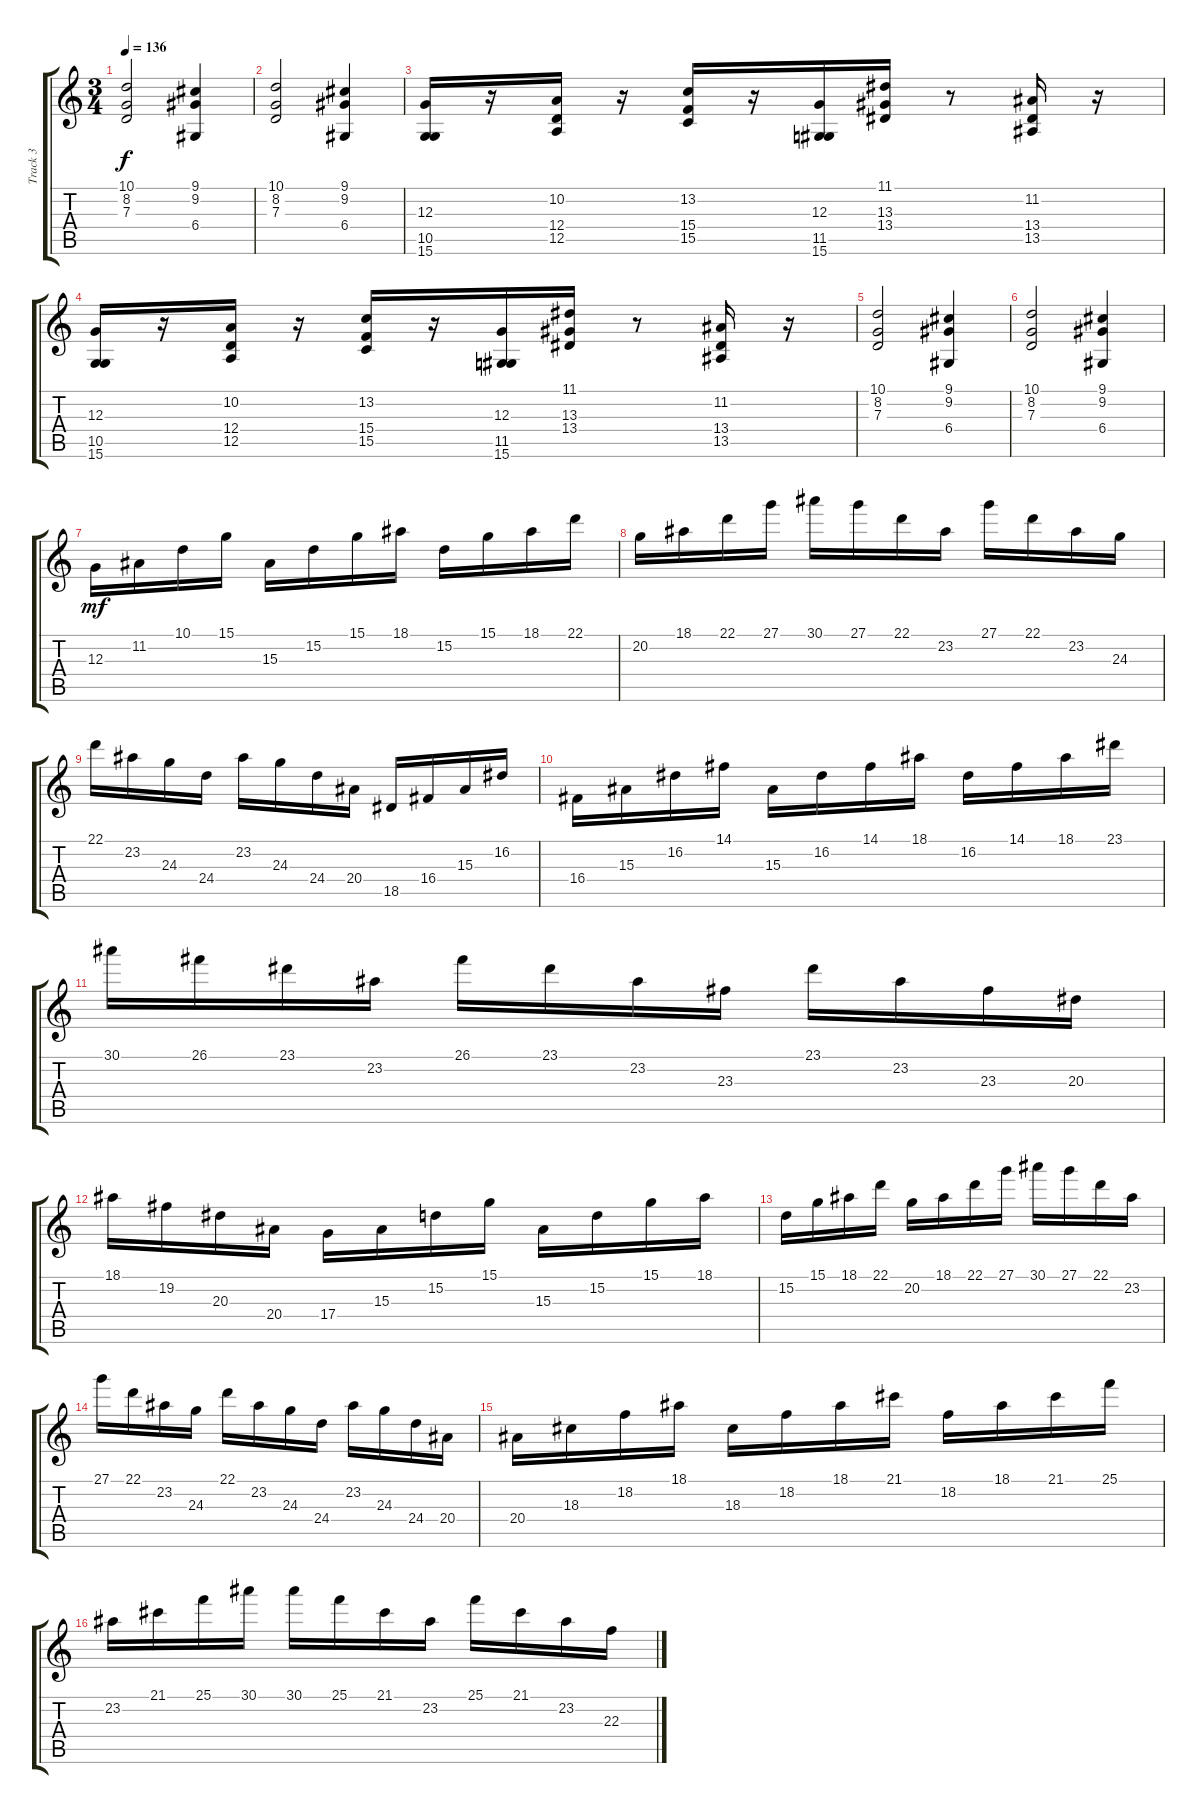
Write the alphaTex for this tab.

\track ("Track 3" "Track 3") {instrument acousticgrandpiano}
\staff {score tabs}
\tuning (E4 B3 G3 D3 A2 E2) {hide}
\ts (3 4)
\tempo 136
\clef g2
\ks c
(10.1 8.2 7.3).2{dy f instrument drawbarorgan} (9.1 9.2 6.4).4 |
(10.1 8.2 7.3).2 (9.1 9.2 6.4).4 |
(12.3 10.5 15.6).16{instrument acousticgrandpiano} r.16 (10.2 12.4 12.5).16 r.16 (13.2 15.4 15.5).16 r.16 (12.3 11.5 15.6).16 (11.1 13.3 13.4).16 r.8 (11.2 13.4 13.5).16 r.16 |
(12.3 10.5 15.6).16 r.16 (10.2 12.4 12.5).16 r.16 (13.2 15.4 15.5).16 r.16 (12.3 11.5 15.6).16 (11.1 13.3 13.4).16 r.8 (11.2 13.4 13.5).16 r.16 |
(10.1 8.2 7.3).2{instrument drawbarorgan} (9.1 9.2 6.4).4 |
(10.1 8.2 7.3).2 (9.1 9.2 6.4).4 |
12.3.16{dy mf instrument ocarina} 11.2.16 10.1.16 15.1.16 15.3.16 15.2.16 15.1.16 18.1.16 15.2.16 15.1.16 18.1.16 22.1.16 |
20.2.16 18.1.16 22.1.16 27.1.16 30.1.16 27.1.16 22.1.16 23.2.16 27.1.16 22.1.16 23.2.16 24.3.16 |
22.1.16 23.2.16 24.3.16 24.4.16 23.2.16 24.3.16 24.4.16 20.4.16 18.5.16 16.4.16 15.3.16 16.2.16 |
16.4.16 15.3.16 16.2.16 14.1.16 15.3.16 16.2.16 14.1.16 18.1.16 16.2.16 14.1.16 18.1.16 23.1.16 |
30.1.16 26.1.16 23.1.16 23.2.16 26.1.16 23.1.16 23.2.16 23.3.16 23.1.16 23.2.16 23.3.16 20.3.16 |
18.1.16 19.2.16 20.3.16 20.4.16 17.4.16 15.3.16 15.2.16 15.1.16 15.3.16 15.2.16 15.1.16 18.1.16 |
15.2.16 15.1.16 18.1.16 22.1.16 20.2.16 18.1.16 22.1.16 27.1.16 30.1.16 27.1.16 22.1.16 23.2.16 |
27.1.16 22.1.16 23.2.16 24.3.16 22.1.16 23.2.16 24.3.16 24.4.16 23.2.16 24.3.16 24.4.16 20.4.16 |
20.4.16 18.3.16 18.2.16 18.1.16 18.3.16 18.2.16 18.1.16 21.1.16 18.2.16 18.1.16 21.1.16 25.1.16 |
23.2.16 21.1.16 25.1.16 30.1.16 30.1.16 25.1.16 21.1.16 23.2.16 25.1.16 21.1.16 23.2.16 22.3.16
